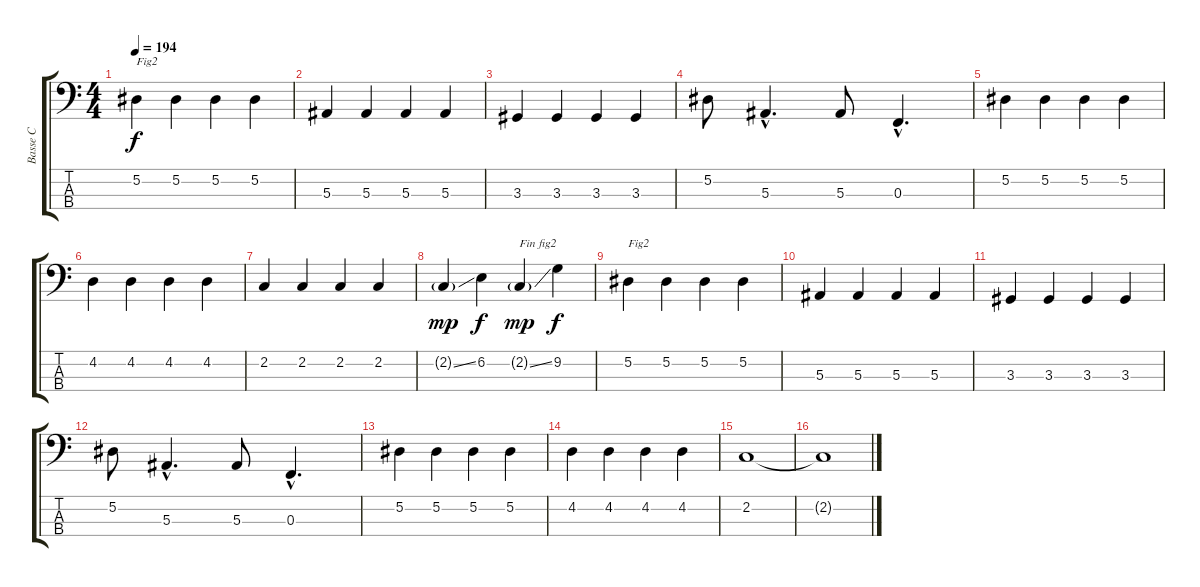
\track ("Basse C" "Basse C") {instrument electricbassfinger}
\staff {score tabs}
\tuning (Eb2 Bb1 F1 C1) {hide}
\ts (4 4)
\tempo 194
\clef f4
\ks c
5.2.4{txt "Fig2" dy f} 5.2.4 5.2.4 5.2.4 |
5.3.4 5.3.4 5.3.4 5.3.4 |
3.3.4 3.3.4 3.3.4 3.3.4 |
5.2.8 5.3{hac}.4{d} 5.3.8 0.3{hac}.4{d} |
5.2.4 5.2.4 5.2.4 5.2.4 |
4.2.4 4.2.4 4.2.4 4.2.4 |
2.2.4 2.2.4 2.2.4 2.2.4 |
2.2{ss g}.4{dy mp} 6.2.4{dy f} 2.2{ss g}.4{txt "Fin fig2" dy mp} 9.2.4{dy f} |
5.2.4{txt "Fig2"} 5.2.4 5.2.4 5.2.4 |
5.3.4 5.3.4 5.3.4 5.3.4 |
3.3.4 3.3.4 3.3.4 3.3.4 |
5.2.8 5.3{hac}.4{d} 5.3.8 0.3{hac}.4{d} |
5.2.4 5.2.4 5.2.4 5.2.4 |
4.2.4 4.2.4 4.2.4 4.2.4 |
2.2.1 |
2.2{t}.1
